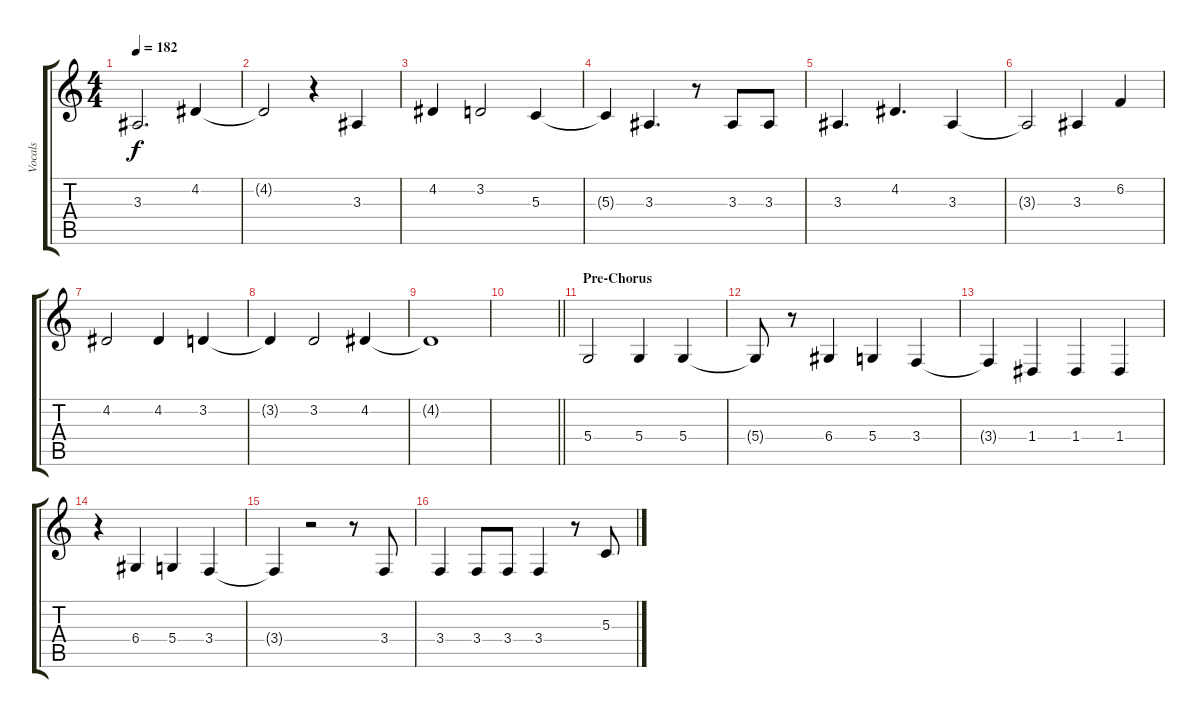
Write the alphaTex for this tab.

\track ("Vocals" "Vocals") {instrument altosax}
\staff {score tabs}
\tuning (E4 B3 G3 D3 A2 E2) {hide}
\ts (4 4)
\tempo 182
\clef g2
\ks c
3.3.2{d dy f} 4.2.4 |
4.2{t}.2 r.4 3.3.4 |
4.2.4 3.2.2 5.3.4 |
5.3{t}.4 3.3.4{d} r.8 3.3.8 3.3.8 |
3.3.4{d} 4.2.4{d} 3.3.4 |
3.3{t}.2 3.3.4 6.2.4 |
4.2.2 4.2.4 3.2.4 |
3.2{t}.4 3.2.2 4.2.4 |
4.2{t}.1 |
\barLineRight lightlight
|
\section ("" "Pre-Chorus")
5.4.2 5.4.4 5.4.4 |
5.4{t}.8 r.8 6.4.4 5.4.4 3.4.4 |
3.4{t}.4 1.4.4 1.4.4 1.4.4 |
r.4 6.4.4 5.4.4 3.4.4 |
3.4{t}.4 r.2 r.8 3.4.8 |
3.4.4 3.4.8 3.4.8 3.4.4 r.8 5.3.8
